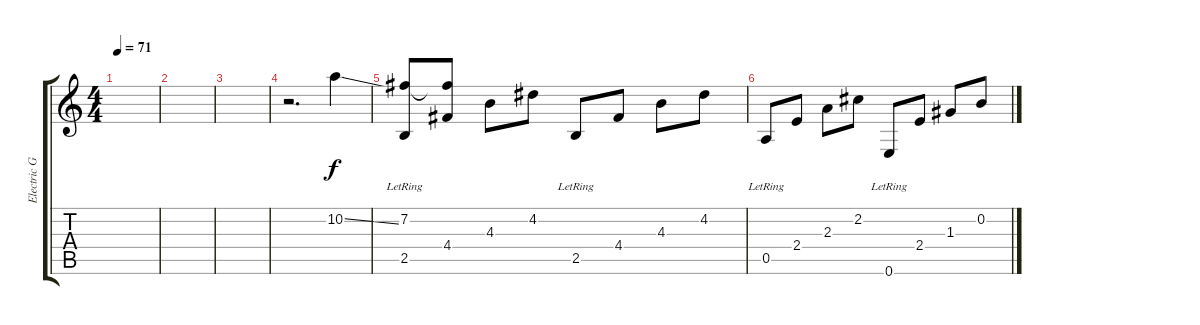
\track ("Electric Guitar" "Electric G") {instrument distortionguitar}
\staff {score tabs}
\tuning (E4 B3 G3 D3 A2 E2) {hide}
\ts (4 4)
\tempo 71
\clef g2
\ks c
|
|
|
r.2{d} 10.2{ss}.4 |
(7.2 2.5{lr}).8 (7.2{t} 4.4).8 4.3.8 4.2.8 2.5{lr}.8 4.4.8 4.3.8 4.2.8 |
0.5{lr}.8 2.4.8 2.3.8 2.2.8 0.6{lr}.8 2.4.8 1.3.8 0.2.8
